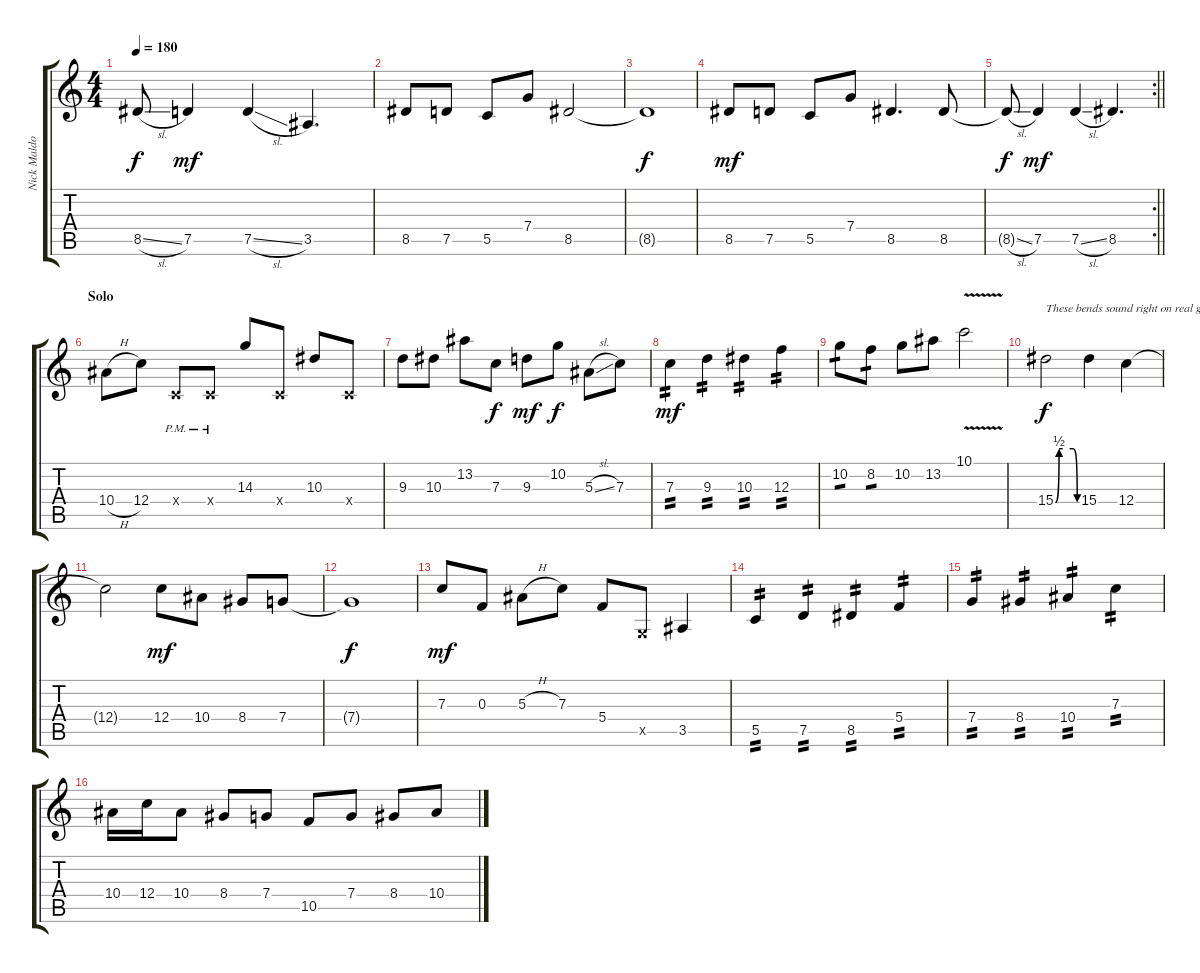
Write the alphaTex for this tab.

\track ("Nick Maldonado" "Nick Maldo") {instrument distortionguitar}
\staff {score tabs}
\tuning (D4 A3 F3 C3 G2 C2) {hide}
\ts (4 4)
\tempo 180
\clef g2
\ks c
8.5{sl t}.8{dy f} 7.5.4{dy mf} 7.5{sl}.4 3.5.4{d} |
8.5.8 7.5.8 5.5.8 7.4.8 8.5.2 |
8.5{t}.1{dy f} |
8.5.8{dy mf} 7.5.8 5.5.8 7.4.8 8.5.4{d} 8.5.8 |
\rc 2
\barLineRight lightlight
8.5{sl t}.8{dy f} 7.5.4{dy mf} 7.5{sl}.4 8.5.4{d} |
\section ("" "Solo")
10.4{h}.8 12.4.8 0.4{pm x}.8 0.4{pm x}.8 14.3.8 0.4{x}.8 10.3.8 0.4{x}.8 |
9.3.8 10.3.8 13.2.8 7.3.8{dy f} 9.3.8{dy mf} 10.2.8{dy f} 5.3{sl}.8 7.3.8 |
7.3.4{tp 2 dy mf} 9.3.4{tp 2} 10.3.4{tp 2} 12.3.4{tp 2} |
10.2.8{tp 1} 8.2.8{tp 1} 10.2.8 13.2.8 10.1{v}.2 |
15.4{be (custom 0 0 10 2 20 2 49 2 60 0)}.2{txt "These bends sound right on real guitar" dy f} 15.4.4 12.4.4 |
12.4{t}.2 12.4.8{dy mf} 10.4.8 8.4.8 7.4.8 |
7.4{t}.1{dy f} |
7.3.8{dy mf} 0.3.8 5.3{h}.8 7.3.8 5.4.8 0.5{x}.8 3.5.4 |
5.5.4{tp 2} 7.5.4{tp 2} 8.5.4{tp 2} 5.4.4{tp 2} |
7.4.4{tp 2} 8.4.4{tp 2} 10.4.4{tp 2} 7.3.4{tp 2} |
10.4.16 12.4.16 10.4.8 8.4.8 7.4.8 10.5.8 7.4.8 8.4.8 10.4.8
